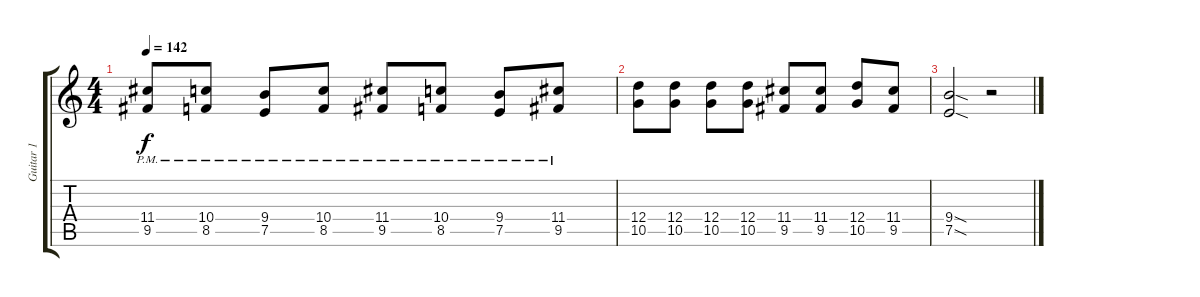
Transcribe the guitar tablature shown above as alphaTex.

\track ("Guitar 1" "Guitar 1") {instrument distortionguitar}
\staff {score tabs}
\tuning (E4 B3 G3 D3 A2 E2) {hide}
\ts (4 4)
\tempo 142
\clef g2
\ks c
(11.4{pm} 9.5{pm}).8{dy f} (10.4{pm} 8.5{pm}).8 (9.4{pm} 7.5{pm}).8 (10.4{pm} 8.5{pm}).8 (11.4{pm} 9.5{pm}).8 (10.4{pm} 8.5{pm}).8 (9.4{pm} 7.5{pm}).8 (11.4{pm} 9.5{pm}).8 |
(12.4 10.5).8 (12.4 10.5).8 (12.4 10.5).8 (12.4 10.5).8 (11.4 9.5).8 (11.4 9.5).8 (12.4 10.5).8 (11.4 9.5).8 |
(9.4{sod} 7.5{sod}).2 r.2
